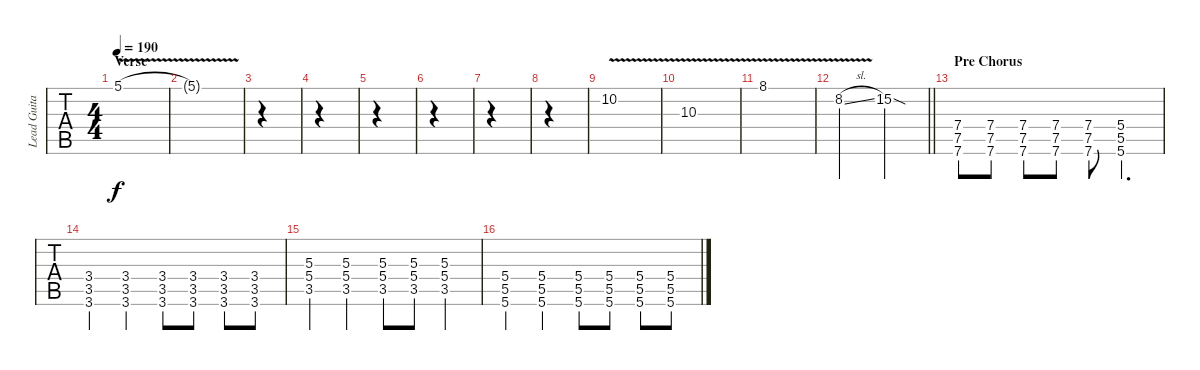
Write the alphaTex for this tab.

\track ("Lead Guitar" "Lead Guita") {instrument distortionguitar}
\staff {tabs}
\tuning (D4 A3 F3 C3 G2 C2) {hide}
\ts (4 4)
\section ("" "Verse")
\tempo 190
\clef g2
\ks c
5.1{v}.1{dy f} |
5.1{t}.1 |
|
|
|
|
|
|
10.2{v}.1 |
10.3{v}.1 |
8.1{v}.1 |
\barLineRight lightlight
8.2{v sl}.2 15.2{sod}.2 |
\section ("" "Pre Chorus")
(7.4 7.5 7.6).8 (7.4 7.5 7.6).8 (7.4 7.5 7.6).8 (7.4 7.5 7.6).8 (7.4 7.5 7.6).8 (5.4 5.5 5.6).4{d} |
(3.4 3.5 3.6).4 (3.4 3.5 3.6).4 (3.4 3.5 3.6).8 (3.4 3.5 3.6).8 (3.4 3.5 3.6).8 (3.4 3.5 3.6).8 |
(5.3 5.4 3.5).4 (5.3 5.4 3.5).4 (5.3 5.4 3.5).8 (5.3 5.4 3.5).8 (5.3 5.4 3.5).4 |
(5.4 5.5 5.6).4 (5.4 5.5 5.6).4 (5.4 5.5 5.6).8 (5.4 5.5 5.6).8 (5.4 5.5 5.6).8 (5.4 5.5 5.6).8
